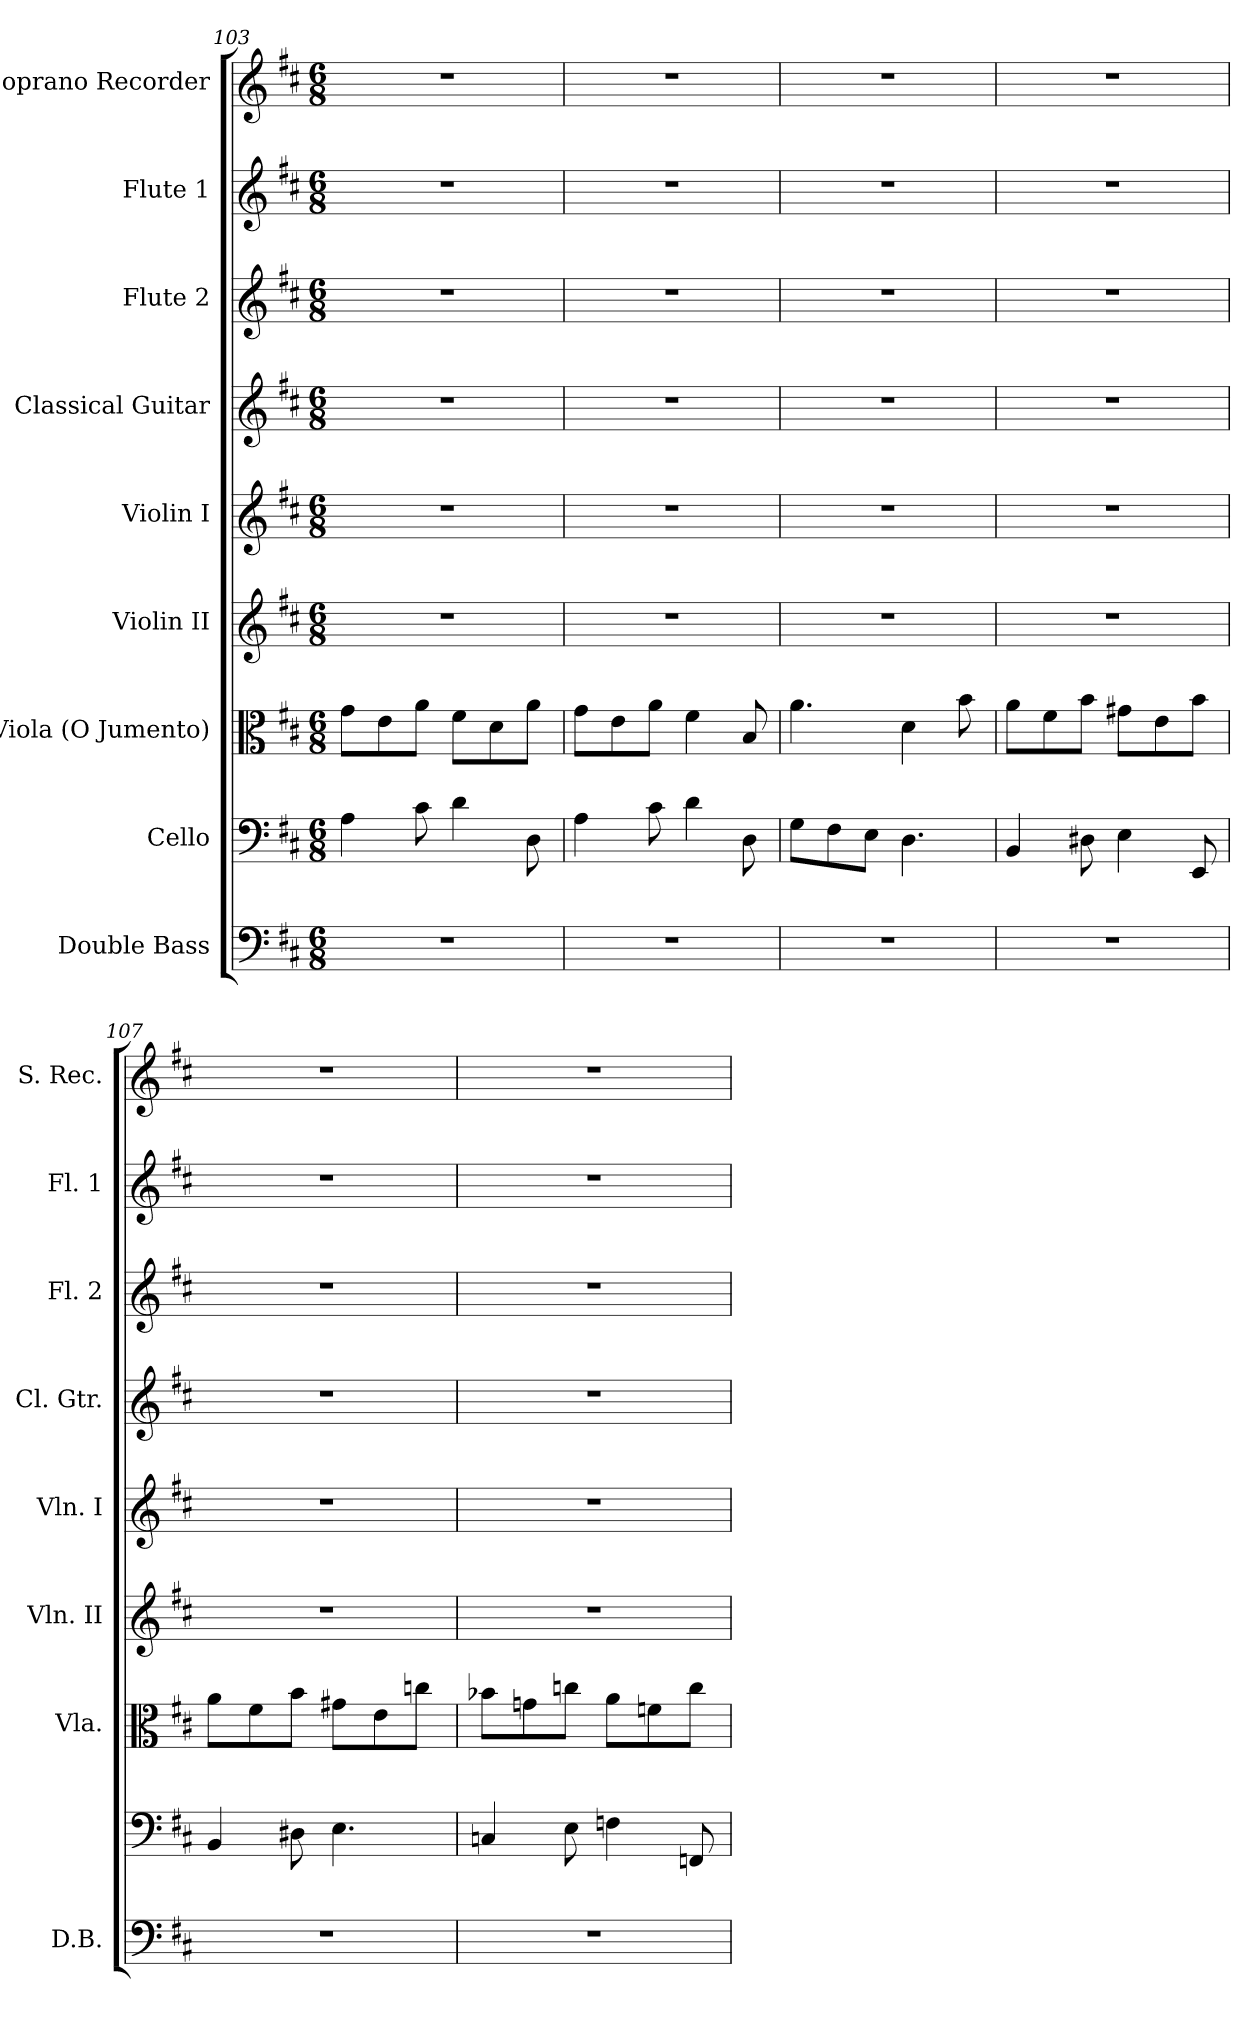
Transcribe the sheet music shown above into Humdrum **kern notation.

**kern	**kern	**kern	**kern	**kern	**kern	**kern	**kern	**kern
*part9	*part8	*part7	*part6	*part5	*part4	*part3	*part2	*part1
*staff9	*staff8	*staff7	*staff6	*staff5	*staff4	*staff3	*staff2	*staff1
*I"Double Bass	*I"Cello	*I"Viola (O Jumento)	*I"Violin II	*I"Violin I	*I"Classical Guitar	*I"Flute 2	*I"Flute 1	*I"Soprano Recorder
*I'D.B.	*	*I'Vla.	*I'Vln. II	*I'Vln. I	*I'Cl. Gtr.	*I'Fl. 2	*I'Fl. 1	*I'S. Rec.
*clefF4	*clefF4	*clefC3	*clefG2	*clefG2	*clefG2	*clefG2	*clefG2	*clefG2
*ITrd7c12	*	*	*	*	*ITrd7c12	*	*	*ITrd-7c-12
*k[f#c#]	*k[f#c#]	*k[f#c#]	*k[f#c#]	*k[f#c#]	*k[f#c#]	*k[f#c#]	*k[f#c#]	*k[f#c#]
*D:	*D:	*D:	*D:	*D:	*D:	*D:	*D:	*D:
*M6/8	*M6/8	*M6/8	*M6/8	*M6/8	*M6/8	*M6/8	*M6/8	*M6/8
=103	=103	=103	=103	=103	=103	=103	=103	=103
2.r	4A\	8g\L	2.r	2.r	2.r	2.r	2.r	2.r
.	.	8e\	.	.	.	.	.	.
.	8c#\	8a\J	.	.	.	.	.	.
.	4d\	8f#\L	.	.	.	.	.	.
.	.	8d\	.	.	.	.	.	.
.	8D\	8a\J	.	.	.	.	.	.
=104	=104	=104	=104	=104	=104	=104	=104	=104
2.r	4A\	8g\L	2.r	2.r	2.r	2.r	2.r	2.r
.	.	8e\	.	.	.	.	.	.
.	8c#\	8a\J	.	.	.	.	.	.
.	4d\	4f#\	.	.	.	.	.	.
.	8D\	8B/	.	.	.	.	.	.
!!LO:PB:g=z
=105	=105	=105	=105	=105	=105	=105	=105	=105
2.r	8G\L	4.a\	2.r	2.r	2.r	2.r	2.r	2.r
.	8F#\	.	.	.	.	.	.	.
.	8E\J	.	.	.	.	.	.	.
.	4.D\	4d\	.	.	.	.	.	.
.	.	8b\	.	.	.	.	.	.
=106	=106	=106	=106	=106	=106	=106	=106	=106
2.r	4BB/	8a\L	2.r	2.r	2.r	2.r	2.r	2.r
.	.	8f#\	.	.	.	.	.	.
.	8D#X\	8b\J	.	.	.	.	.	.
.	4E\	8g#X\L	.	.	.	.	.	.
.	.	8e\	.	.	.	.	.	.
.	8EE/	8b\J	.	.	.	.	.	.
=107	=107	=107	=107	=107	=107	=107	=107	=107
2.r	4BB/	8a\L	2.r	2.r	2.r	2.r	2.r	2.r
.	.	8f#\	.	.	.	.	.	.
.	8D#X\	8b\J	.	.	.	.	.	.
.	4.E\	8g#X\L	.	.	.	.	.	.
.	.	8e\	.	.	.	.	.	.
.	.	8ccn\J	.	.	.	.	.	.
=108	=108	=108	=108	=108	=108	=108	=108	=108
2.r	4Cn/	8b-X\L	2.r	2.r	2.r	2.r	2.r	2.r
.	.	8gni\	.	.	.	.	.	.
.	8E\	8ccn\J	.	.	.	.	.	.
.	4Fn\	8a\L	.	.	.	.	.	.
.	.	8fn\	.	.	.	.	.	.
.	8FFn/	8cc\J	.	.	.	.	.	.
=	=	=	=	=	=	=	=	=
*-	*-	*-	*-	*-	*-	*-	*-	*-
